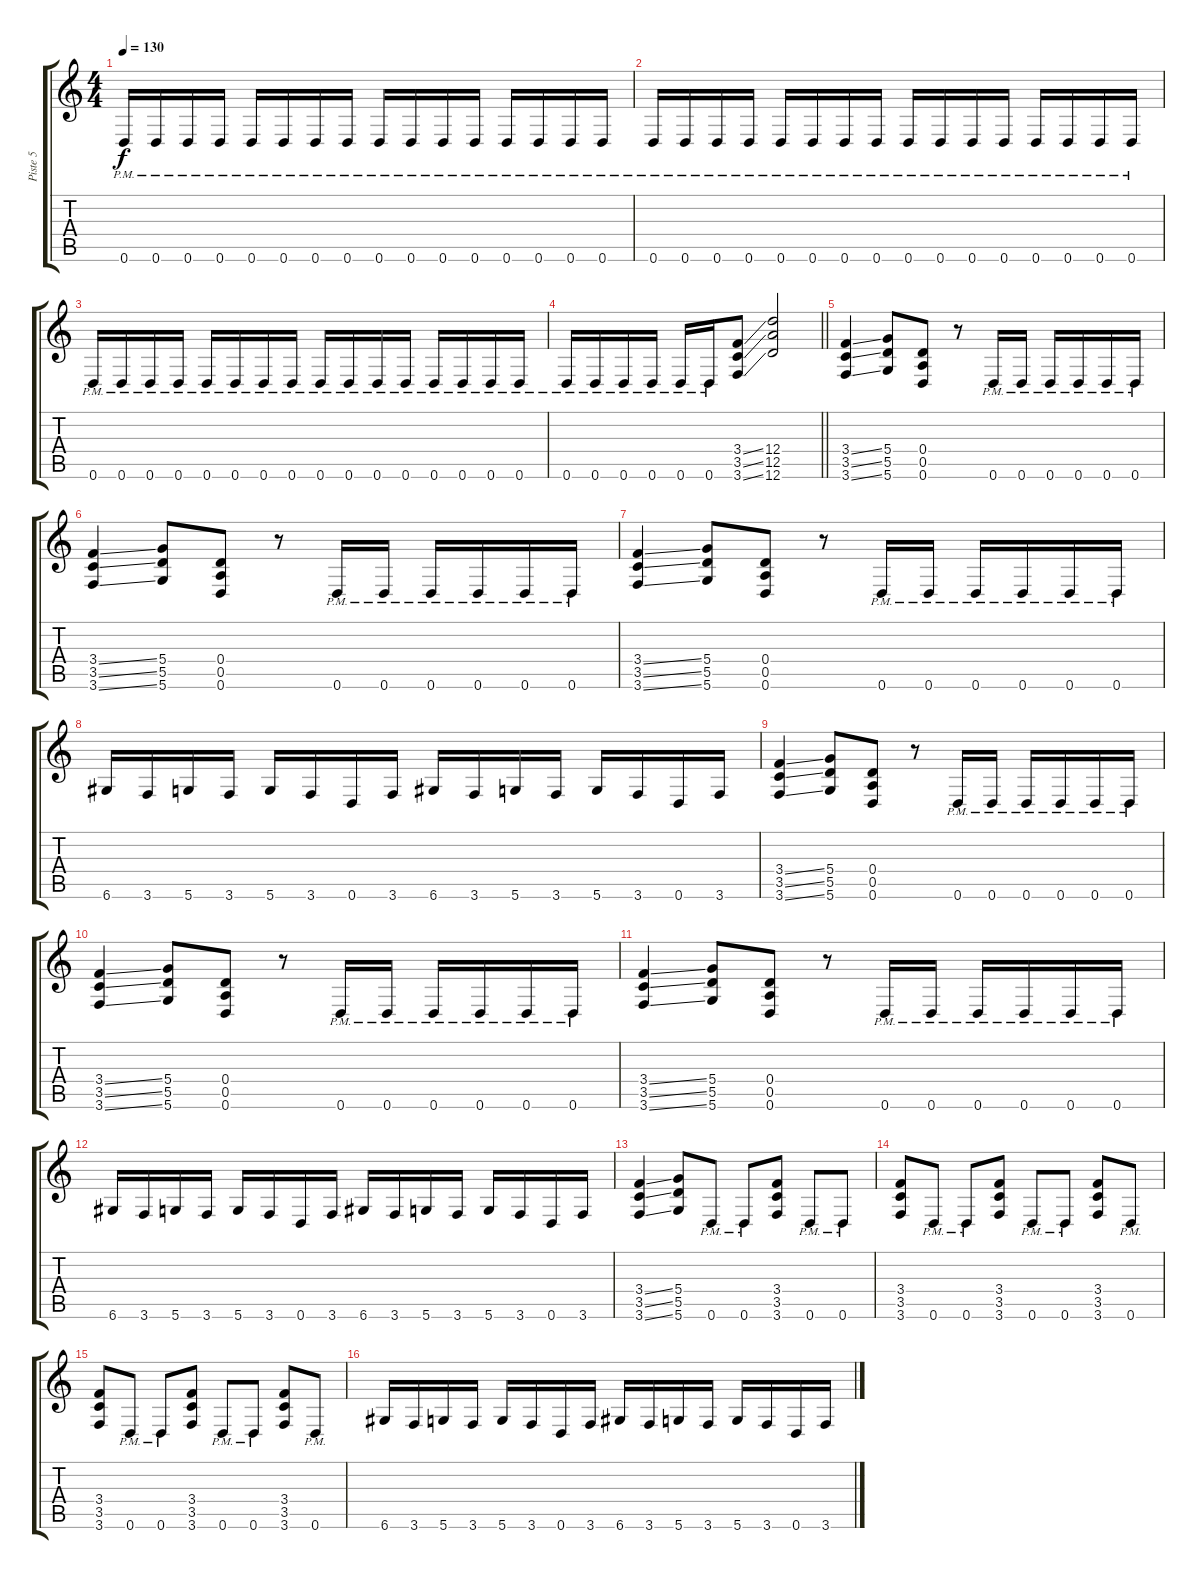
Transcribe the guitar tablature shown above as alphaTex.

\track ("Piste 5" "Piste 5") {instrument overdrivenguitar}
\staff {score tabs}
\tuning (E4 B3 G3 D3 A2 D2) {hide}
\ts (4 4)
\tempo 130
\clef g2
\ks c
0.6{pm}.16{dy f} 0.6{pm}.16 0.6{pm}.16 0.6{pm}.16 0.6{pm}.16 0.6{pm}.16 0.6{pm}.16 0.6{pm}.16 0.6{pm}.16 0.6{pm}.16 0.6{pm}.16 0.6{pm}.16 0.6{pm}.16 0.6{pm}.16 0.6{pm}.16 0.6{pm}.16 |
0.6{pm}.16 0.6{pm}.16 0.6{pm}.16 0.6{pm}.16 0.6{pm}.16 0.6{pm}.16 0.6{pm}.16 0.6{pm}.16 0.6{pm}.16 0.6{pm}.16 0.6{pm}.16 0.6{pm}.16 0.6{pm}.16 0.6{pm}.16 0.6{pm}.16 0.6{pm}.16 |
0.6{pm}.16 0.6{pm}.16 0.6{pm}.16 0.6{pm}.16 0.6{pm}.16 0.6{pm}.16 0.6{pm}.16 0.6{pm}.16 0.6{pm}.16 0.6{pm}.16 0.6{pm}.16 0.6{pm}.16 0.6{pm}.16 0.6{pm}.16 0.6{pm}.16 0.6{pm}.16 |
\barLineRight lightlight
0.6{pm}.16 0.6{pm}.16 0.6{pm}.16 0.6{pm}.16 0.6{pm}.16 0.6{pm}.16 (3.4{ss} 3.5{ss} 3.6{ss}).8 (12.4 12.5 12.6).2 |
(3.4{ss} 3.5{ss} 3.6{ss}).4 (5.4 5.5 5.6).8 (0.4 0.5 0.6).8 r.8 0.6{pm}.16 0.6{pm}.16 0.6{pm}.16 0.6{pm}.16 0.6{pm}.16 0.6{pm}.16 |
(3.4{ss} 3.5{ss} 3.6{ss}).4 (5.4 5.5 5.6).8 (0.4 0.5 0.6).8 r.8 0.6{pm}.16 0.6{pm}.16 0.6{pm}.16 0.6{pm}.16 0.6{pm}.16 0.6{pm}.16 |
(3.4{ss} 3.5{ss} 3.6{ss}).4 (5.4 5.5 5.6).8 (0.4 0.5 0.6).8 r.8 0.6{pm}.16 0.6{pm}.16 0.6{pm}.16 0.6{pm}.16 0.6{pm}.16 0.6{pm}.16 |
6.6.16 3.6.16 5.6.16 3.6.16 5.6.16 3.6.16 0.6.16 3.6.16 6.6.16 3.6.16 5.6.16 3.6.16 5.6.16 3.6.16 0.6.16 3.6.16 |
(3.4{ss} 3.5{ss} 3.6{ss}).4 (5.4 5.5 5.6).8 (0.4 0.5 0.6).8 r.8 0.6{pm}.16 0.6{pm}.16 0.6{pm}.16 0.6{pm}.16 0.6{pm}.16 0.6{pm}.16 |
(3.4{ss} 3.5{ss} 3.6{ss}).4 (5.4 5.5 5.6).8 (0.4 0.5 0.6).8 r.8 0.6{pm}.16 0.6{pm}.16 0.6{pm}.16 0.6{pm}.16 0.6{pm}.16 0.6{pm}.16 |
(3.4{ss} 3.5{ss} 3.6{ss}).4 (5.4 5.5 5.6).8 (0.4 0.5 0.6).8 r.8 0.6{pm}.16 0.6{pm}.16 0.6{pm}.16 0.6{pm}.16 0.6{pm}.16 0.6{pm}.16 |
6.6.16 3.6.16 5.6.16 3.6.16 5.6.16 3.6.16 0.6.16 3.6.16 6.6.16 3.6.16 5.6.16 3.6.16 5.6.16 3.6.16 0.6.16 3.6.16 |
(3.4{ss} 3.5{ss} 3.6{ss}).4 (5.4 5.5 5.6).8 0.6{pm}.8 0.6{pm}.8 (3.4 3.5 3.6).8 0.6{pm}.8 0.6{pm}.8 |
(3.4 3.5 3.6).8 0.6{pm}.8 0.6{pm}.8 (3.4 3.5 3.6).8 0.6{pm}.8 0.6{pm}.8 (3.4 3.5 3.6).8 0.6{pm}.8 |
(3.4 3.5 3.6).8 0.6{pm}.8 0.6{pm}.8 (3.4 3.5 3.6).8 0.6{pm}.8 0.6{pm}.8 (3.4 3.5 3.6).8 0.6{pm}.8 |
6.6.16 3.6.16 5.6.16 3.6.16 5.6.16 3.6.16 0.6.16 3.6.16 6.6.16 3.6.16 5.6.16 3.6.16 5.6.16 3.6.16 0.6.16 3.6.16
